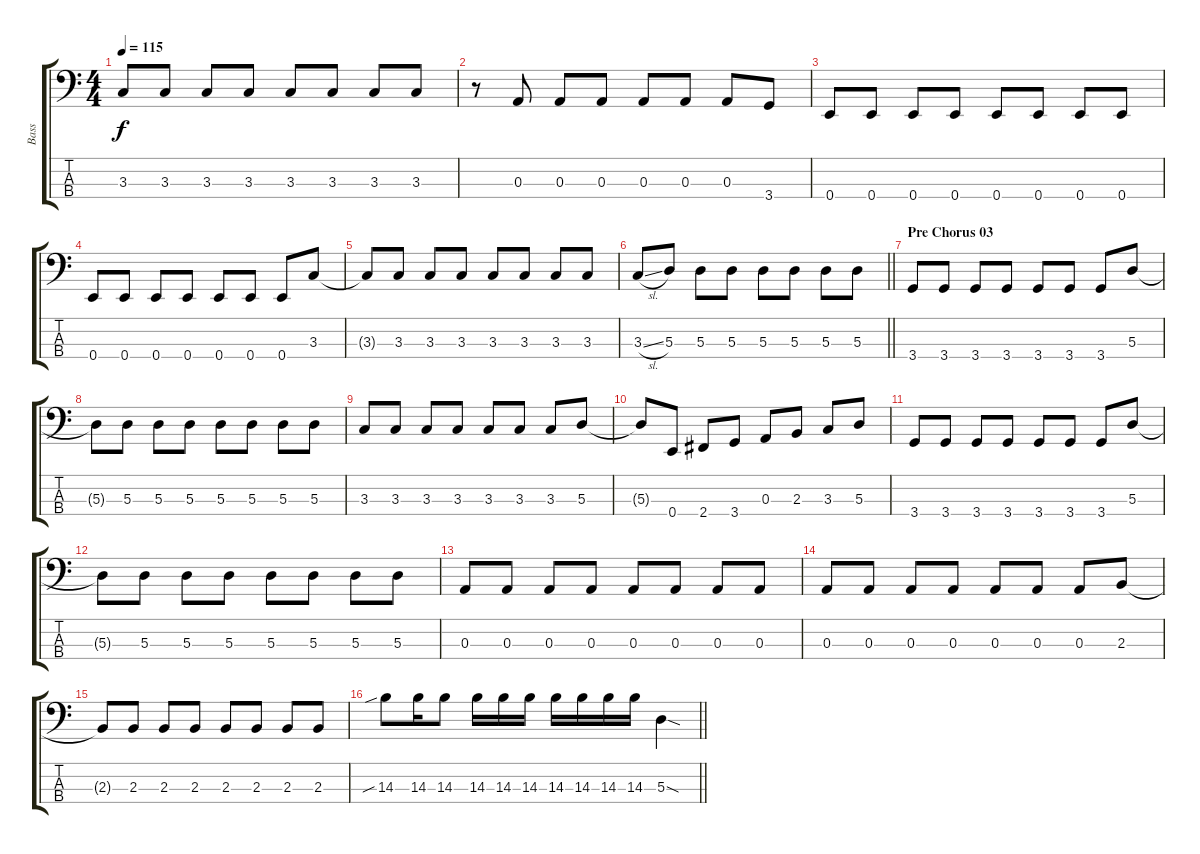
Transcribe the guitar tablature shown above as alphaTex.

\track ("Bass" "Bass") {instrument electricbassfinger}
\staff {score tabs}
\tuning (G2 D2 A1 E1) {hide}
\ts (4 4)
\tempo 115
\clef f4
\ks c
3.3{t}.8{dy f} 3.3.8 3.3.8 3.3.8 3.3.8 3.3.8 3.3.8 3.3.8 |
r.8 0.3.8 0.3.8 0.3.8 0.3.8 0.3.8 0.3.8 3.4.8 |
0.4.8 0.4.8 0.4.8 0.4.8 0.4.8 0.4.8 0.4.8 0.4.8 |
0.4.8 0.4.8 0.4.8 0.4.8 0.4.8 0.4.8 0.4.8 3.3.8 |
3.3{t}.8 3.3.8 3.3.8 3.3.8 3.3.8 3.3.8 3.3.8 3.3.8 |
\barLineRight lightlight
3.3{sl}.8 5.3.8 5.3.8 5.3.8 5.3.8 5.3.8 5.3.8 5.3.8 |
\section ("" "Pre Chorus 03")
3.4.8 3.4.8 3.4.8 3.4.8 3.4.8 3.4.8 3.4.8 5.3.8 |
5.3{t}.8 5.3.8 5.3.8 5.3.8 5.3.8 5.3.8 5.3.8 5.3.8 |
3.3.8 3.3.8 3.3.8 3.3.8 3.3.8 3.3.8 3.3.8 5.3.8 |
5.3{t}.8 0.4.8 2.4.8 3.4.8 0.3.8 2.3.8 3.3.8 5.3.8 |
3.4.8 3.4.8 3.4.8 3.4.8 3.4.8 3.4.8 3.4.8 5.3.8 |
5.3{t}.8 5.3.8 5.3.8 5.3.8 5.3.8 5.3.8 5.3.8 5.3.8 |
0.3.8 0.3.8 0.3.8 0.3.8 0.3.8 0.3.8 0.3.8 0.3.8 |
0.3.8 0.3.8 0.3.8 0.3.8 0.3.8 0.3.8 0.3.8 2.3.8 |
2.3{t}.8 2.3.8 2.3.8 2.3.8 2.3.8 2.3.8 2.3.8 2.3.8 |
\barLineRight lightlight
14.3{sib}.8 14.3.16 14.3.8 14.3.16 14.3.16 14.3.16 14.3.16 14.3.16 14.3.16 14.3.16 5.3{sod}.4
